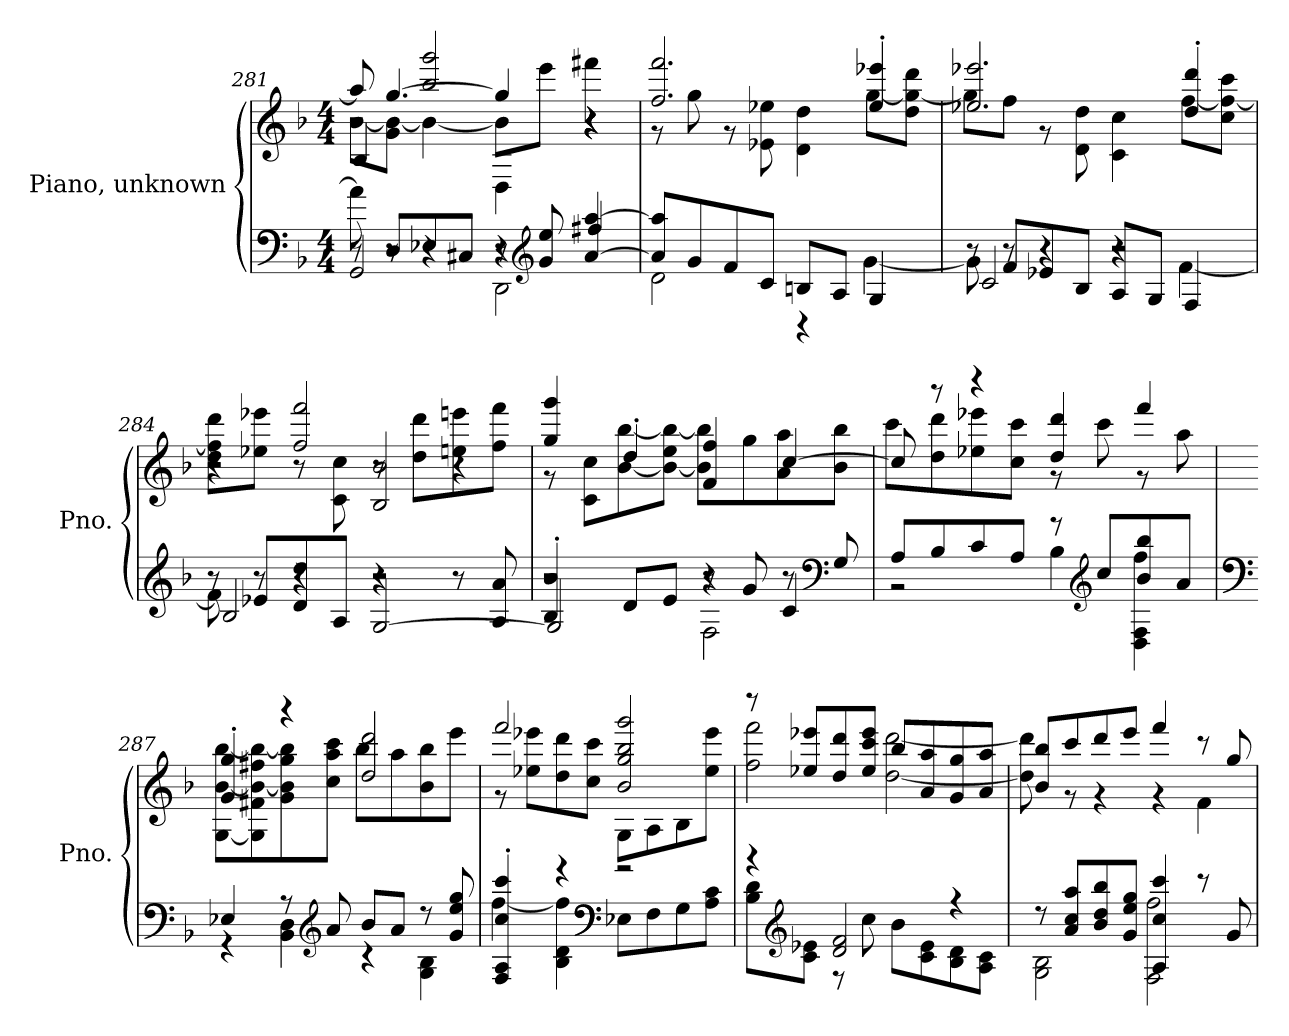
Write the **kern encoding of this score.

**kern	**kern
*part1	*part1
*staff2	*staff1
*I"Piano, unknown	*
*I'Pno.	*
*clefF4	*clefG2
*k[b-]	*k[b-]
*M4/4	*M4/4
=281	=281
*^	*^
*	*^	*	*^
*	*	*	*	*	*^
8r	8a\]	2GG/	8aa/]	[8b-\L	4B-/	2r
8D/L	8r	.	[4.gg/	8g\ 8b-\_J	.	.
8E-X/	4r	.	.	4b-\_	2bb-/ 2ggg/	.
8C#X/J	.	.	.	.	.	.
8r	2DD\	4r	4gg/]	8b-\L]	.	4D\
*clefG2	*	*	*	*	*	*
8g/ 8ee/	.	.	.	8eee\J	.	.
[4a/ [4aa/	.	4ff#X/	4r	4fff#X\	4r	4r
*	*v	*v	*	*	*	*
*	*	*	*v	*v	*v
!!LO:LB:g=z
=282	=282	=282	=282
8a/] 8aa/]L	2d\	2.ff/ 2.fff/	8r
8g/	.	.	8gg\
8f/	.	.	8r
8c/J	.	.	8e-X\ 8ee-X\
8Bn/L	4r	.	4d\ 4dd\
8A/J	.	.	.
4G/	[4g\	4ee-/' 4eee-X/'	[8gg\L
.	.	.	8dd\ 8gg\_ 8ddd\J
=283	=283	=283	=283
*	*^	*	*
8r	8g\]	2c/	2.ee-X/ 2.eee-X/	8gg\L]
8f/L	8r	.	.	8ff\J
8e-X/	4r	.	.	8r
8B-/J	.	.	.	8d\ 8dd\
8A/L	4r	2r	.	4c\ 4cc\
8G/J	.	.	.	.
4F/	[4f\	.	4dd/' 4ddd/'	[8ff\L
.	.	.	.	8cc\ 8ff\_ 8ccc\J
=284	=284	=284	=284	=284
*	*	*	*	*^
8r	8f\]	2B-/	4r	8dd\ 8ff\] 8ddd\L	2r
8e-X/L	8r	.	.	8ee-X\ 8eee-X\J	.
8d/ 8dd/	4r	.	2ff/ 2fff/	8r	.
8A/J	.	.	.	8c\ 8cc\	.
4r	2r	[2G/	.	8r	2B-/ 2b-/
.	.	.	.	8dd\ 8ddd\L	.
8r	.	.	4r	8een\ 8eeen\	.
8A/ 8a/	.	.	.	8ff\ 8fff\J	.
*	*	*	*	*v	*v
!!LO:LB:g=z
=285	=285	=285	=285	=285
4B-/' 4b-/'	2r	2G/]	4gg/ 4ggg/	8r
.	.	.	.	8c\ 8cc\L
8d/L	.	.	4dd'/	[8b-\ [8bb-\
8e/J	.	.	.	8b-\_ 8ee\ 8bb-\_J
8r	2F\	4r	4f/ 4ff/	8b-\] 8bb-\]L
8g/	.	.	.	8gg\
8r	.	4c/	[4cc/	8a\ 8aa\
*clefF4	*	*	*	*
8G/	.	.	.	8b-\ 8bb-\J
*	*v	*v	*	*
=286	=286	=286	=286
8A/L	2r	8cc/]	8ccc\L
8B-/	.	8r	8dd\ 8ddd\
8c/	.	4r	8ee-X\ 8eee-X\
8A/J	.	.	8cc\ 8ccc\J
8r	4B-\	4dd/ 4ddd/	8r
*clefG2	*	*	*
8cc/L	.	.	8ccc\
8b-/ 8bb-/	4D\ 4F\ 4ff\	4fff/	8r
8a/J	.	.	8aa\
=287	=287	=287	=287
*clefF4	*	*	*
4E-X/	4r	4g/' 4gg/'	[8G\ [8b-\ [8bb-\L
.	.	.	8G\] 8f#X\ 8b-\_ 8ff#X\ 8bb-\_
8r	4BB-\ 4D\	4r	8g\ 8b-\] 8gg\ 8bb-\]
*clefG2	*	*	*
8a/	.	.	8cc\ 8aa\ 8ccc\J
8b-/L	4r	2dd/ 2ddd/	8bb-\L
8a/J	.	.	8aa\
8r	4G\ 4B-\	.	8b-\ 8bb-\
8g/ 8ee/ 8gg/	.	.	8eee\J
!!LO:LB:g=z	!!
=288	=288	=288	=288
4F/' 4A/' 4cc/' 4ccc/'	[4ff\	2fff/	8r
.	.	.	8ee-X\ 8eee-X\L
4r	4B-\ 4d\ 4ff\]	.	8dd\ 8ddd\
.	.	.	8cc\ 8ccc\J
*clefF4	*	*	*
2r	8E-X\L	2b-/ 2gg/ 2bb-/ 2ggg/	8G\L
.	8F\	.	8A\
.	8G\	.	8B-\
.	8A\ 8c\J	.	8ee-\ 8eee-\J
=289	=289	=289	=289
4r	8B-\ 8d\L	8r	2ff\ 2fff\
*clefG2	*	*	*
.	8c\ 8e-X\J	8ee-X/ 8eee-X/L	.
2d/ 2f/	8r	8dd/ 8ddd/	.
.	8cc\	8ee-/ 8ccc/ 8eee-/J	.
.	8b-\L	8bb-/L	[2dd\ [2ddd\
.	8c\ 8e-\	8a/ 8aa/	.
4r	8B-\ 8d\	8g/ 8gg/	.
.	8A\ 8c\J	8a/ 8aa/J	.
=290	=290	=290	=290
8r	2G\ 2B-\	8b-/ 8bb-/L	8dd\] 8ddd\]
8a/ 8cc/ 8aa/L	.	8ccc/	8r
8b-/ 8dd/ 8bb-/	.	8ddd/	4r
8g/ 8ee/ 8gg/J	.	8eee/J	.
4A/ 4cc/ 4ccc/	2F\ 2ff\	4fff/	4r
8r	.	8r	4f\
8g/	.	8gg/	.
*v	*v	*	*
*	*v	*v
=	=
*-	*-
